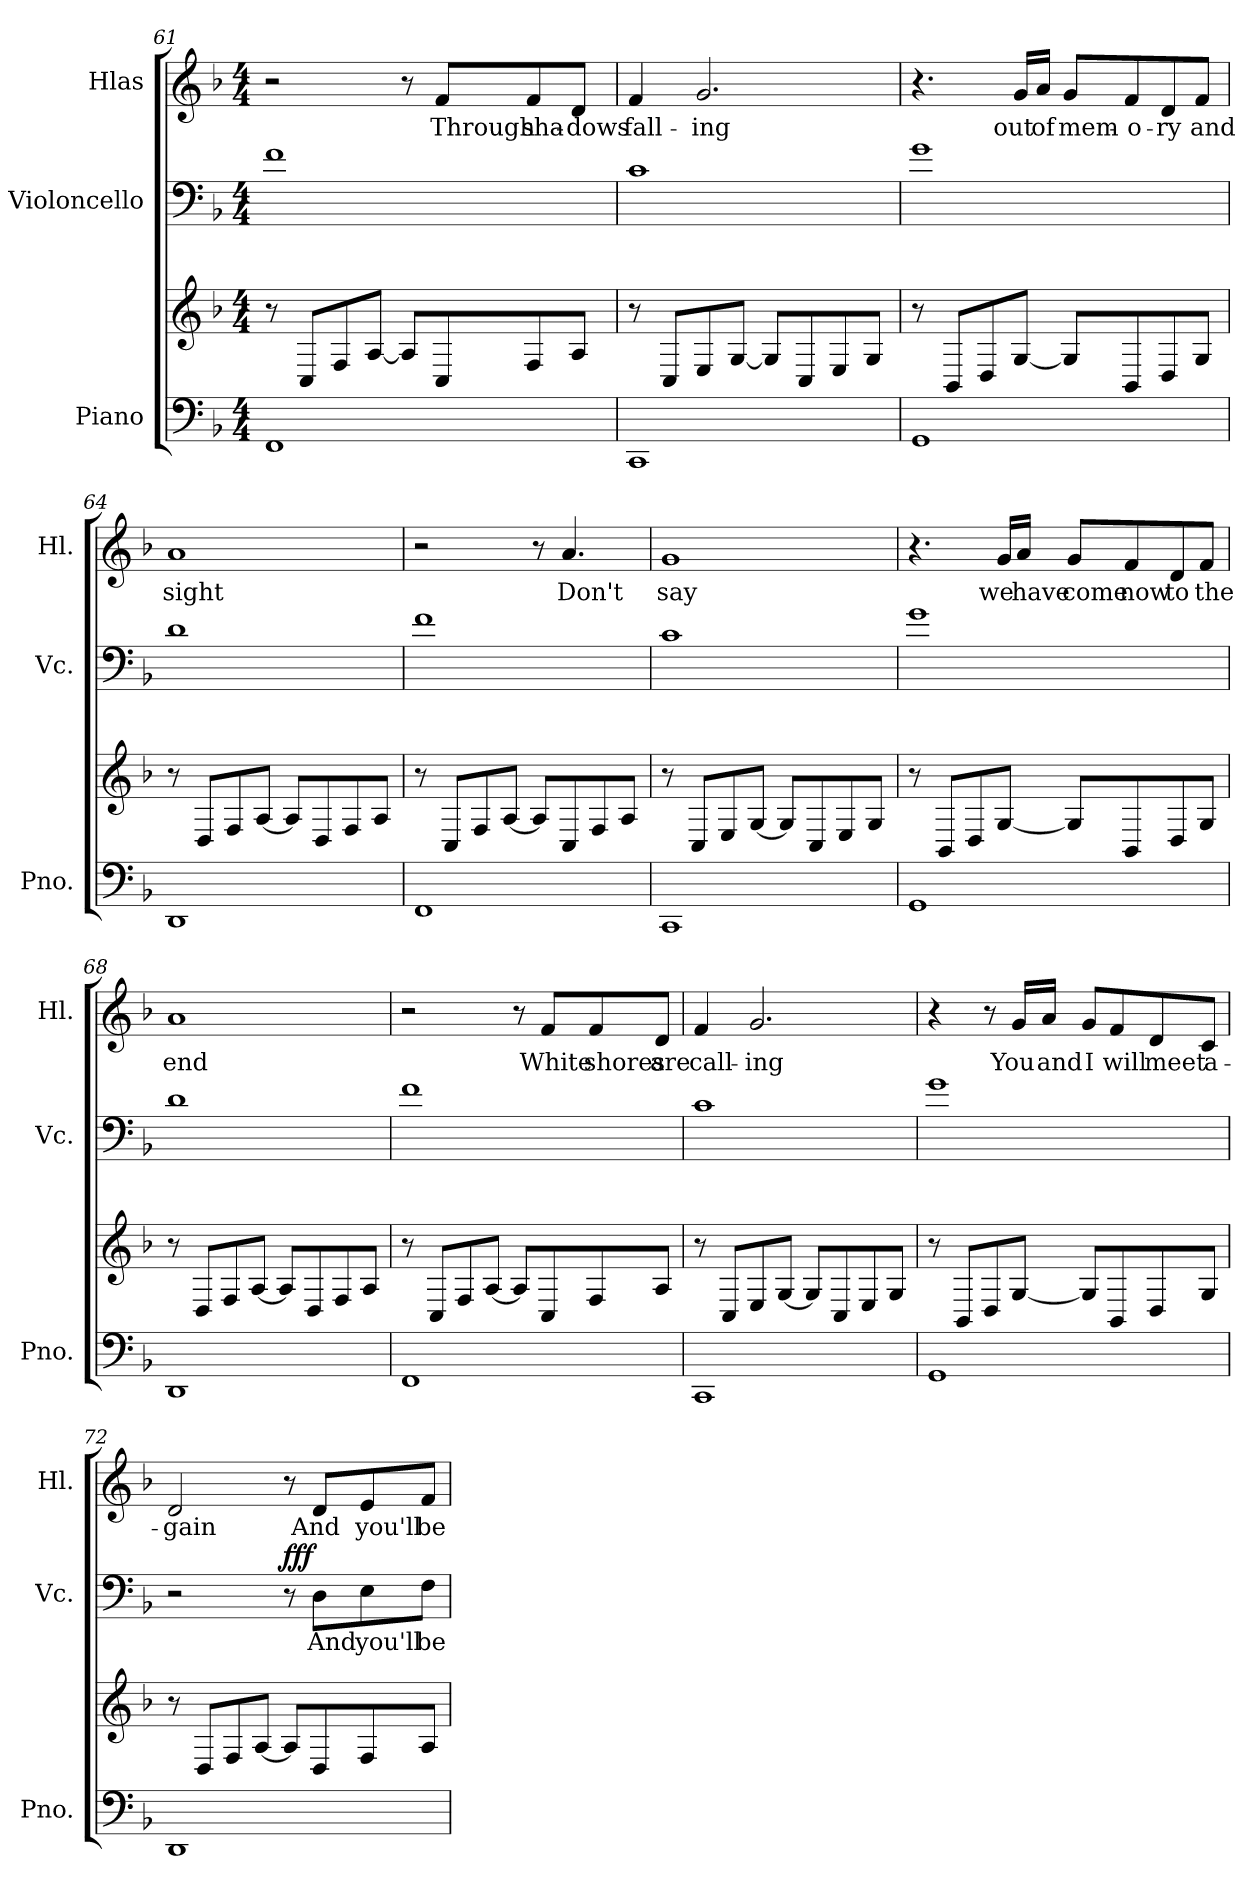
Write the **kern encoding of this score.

**kern	**kern	**kern	**text	**dynam	**kern	**text
*part3	*part3	*part2	*part2	*part2	*part1	*part1
*staff4	*staff3	*staff2	*staff2	*staff2	*staff1	*staff1
*I"Piano	*	*I"Violoncello	*	*	*I"Hlas	*
*I'Pno.	*	*I'Vc.	*	*	*I'Hl.	*
!!LO:PB:g=z
*clefF4	*clefG2	*clefF4	*	*	*clefG2	*
*k[b-]	*k[b-]	*k[b-]	*	*	*k[b-]	*
*M4/4	*M4/4	*M4/4	*	*	*M4/4	*
=61	=61	=61	=61	=61	=61	=61
1FF	8r	1f	.	.	2r	.
.	8C/L	.	.	.	.	.
.	8F/	.	.	.	.	.
.	[8A/J	.	.	.	.	.
.	8A/L]	.	.	.	8r	.
.	8C/	.	.	.	8f/L	Through
.	8F/	.	.	.	8f/	sha-
.	8A/J	.	.	.	8d/J	-dows
=62	=62	=62	=62	=62	=62	=62
1CC	8r	1c	.	.	4f/	fall-
.	8C/L	.	.	.	.	.
.	8E/	.	.	.	2.g/	-ing
.	[8G/J	.	.	.	.	.
.	8G/L]	.	.	.	.	.
.	8C/	.	.	.	.	.
.	8E/	.	.	.	.	.
.	8G/J	.	.	.	.	.
=63	=63	=63	=63	=63	=63	=63
1GG	8r	1g	.	.	4.r	.
.	8BB-/L	.	.	.	.	.
.	8D/	.	.	.	.	.
.	[8G/J	.	.	.	16g/LL	out
.	.	.	.	.	16a/JJ	of
.	8G/L]	.	.	.	8g/L	mem-
.	8BB-/	.	.	.	8f/	-o-
.	8D/	.	.	.	8d/	-ry
.	8G/J	.	.	.	8f/J	and
!!LO:LB:g=z
=64	=64	=64	=64	=64	=64	=64
1DD	8r	1d	.	.	1a	sight
.	8D/L	.	.	.	.	.
.	8F/	.	.	.	.	.
.	[8A/J	.	.	.	.	.
.	8A/L]	.	.	.	.	.
.	8D/	.	.	.	.	.
.	8F/	.	.	.	.	.
.	8A/J	.	.	.	.	.
=65	=65	=65	=65	=65	=65	=65
1FF	8r	1f	.	.	2r	.
.	8C/L	.	.	.	.	.
.	8F/	.	.	.	.	.
.	[8A/J	.	.	.	.	.
.	8A/L]	.	.	.	8r	.
.	8C/	.	.	.	4.a/	Don't
.	8F/	.	.	.	.	.
.	8A/J	.	.	.	.	.
=66	=66	=66	=66	=66	=66	=66
1CC	8r	1c	.	.	1g	say
.	8C/L	.	.	.	.	.
.	8E/	.	.	.	.	.
.	[8G/J	.	.	.	.	.
.	8G/L]	.	.	.	.	.
.	8C/	.	.	.	.	.
.	8E/	.	.	.	.	.
.	8G/J	.	.	.	.	.
!!LO:LB:g=z
=67	=67	=67	=67	=67	=67	=67
1GG	8r	1g	.	.	4.r	.
.	8BB-/L	.	.	.	.	.
.	8D/	.	.	.	.	.
.	[8G/J	.	.	.	16g/LL	we
.	.	.	.	.	16a/JJ	have
.	8G/L]	.	.	.	8g/L	come
.	8BB-/	.	.	.	8f/	now
.	8D/	.	.	.	8d/	to
.	8G/J	.	.	.	8f/J	the
=68	=68	=68	=68	=68	=68	=68
1DD	8r	1d	.	.	1a	end
.	8D/L	.	.	.	.	.
.	8F/	.	.	.	.	.
.	[8A/J	.	.	.	.	.
.	8A/L]	.	.	.	.	.
.	8D/	.	.	.	.	.
.	8F/	.	.	.	.	.
.	8A/J	.	.	.	.	.
=69	=69	=69	=69	=69	=69	=69
1FF	8r	1f	.	.	2r	.
.	8C/L	.	.	.	.	.
.	8F/	.	.	.	.	.
.	[8A/J	.	.	.	.	.
.	8A/L]	.	.	.	8r	.
.	8C/	.	.	.	8f/L	White
.	8F/	.	.	.	8f/	shores
.	8A/J	.	.	.	8d/J	are
!!LO:PB:g=z
=70	=70	=70	=70	=70	=70	=70
1CC	8r	1c	.	.	4f/	call-
.	8C/L	.	.	.	.	.
.	8E/	.	.	.	2.g/	-ing
.	[8G/J	.	.	.	.	.
.	8G/L]	.	.	.	.	.
.	8C/	.	.	.	.	.
.	8E/	.	.	.	.	.
.	8G/J	.	.	.	.	.
=71	=71	=71	=71	=71	=71	=71
1GG	8r	1g	.	.	4r	.
.	8BB-/L	.	.	.	.	.
.	8D/	.	.	.	8r	.
.	[8G/J	.	.	.	16g/LL	You
.	.	.	.	.	16a/JJ	and
.	8G/L]	.	.	.	8g/L	I
.	8BB-/	.	.	.	8f/	will
.	8D/	.	.	.	8d/	meet
.	8G/J	.	.	.	8c/J	a-
=72	=72	=72	=72	=72	=72	=72
1DD	8r	2r	.	.	2d/	-gain
.	8D/L	.	.	.	.	.
.	8F/	.	.	.	.	.
.	[8A/J	.	.	.	.	.
!	!	!	!	!LO:DY:b	!	!
.	8A/L]	8r	.	fff	8r	.
.	8D/	8D\L	And	.	8d/L	And
.	8F/	8E\	you'll	.	8e/	you'll
.	8A/J	8F\J	be	.	8f/J	be
=	=	=	=	=	=	=
*-	*-	*-	*-	*-	*-	*-
